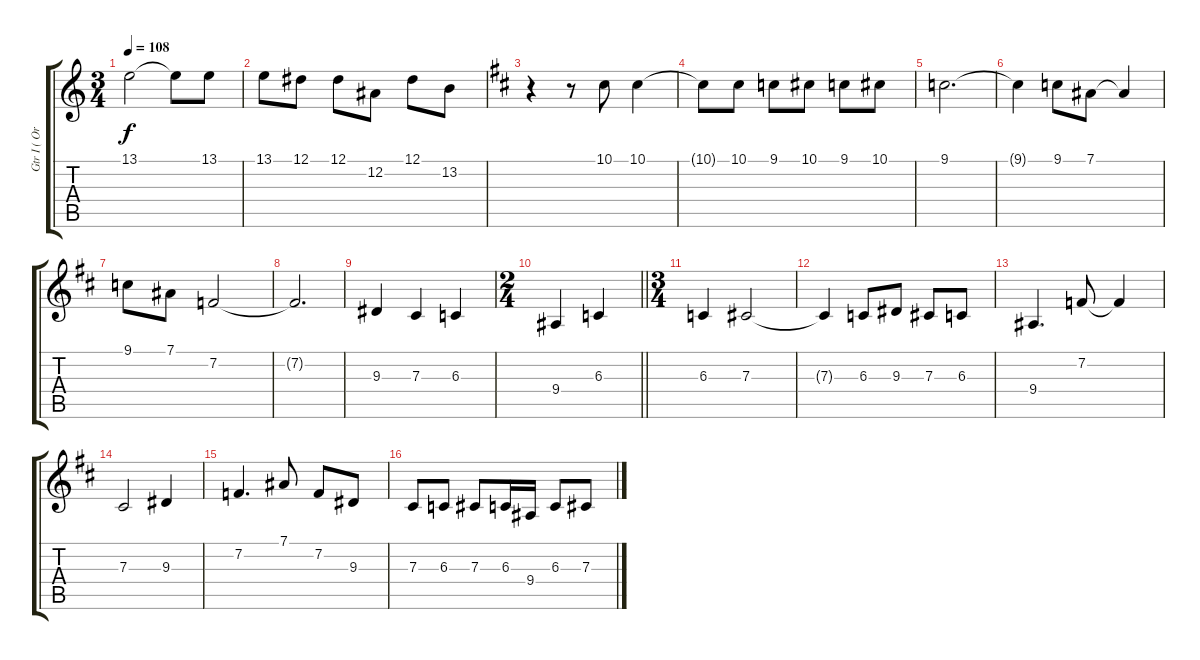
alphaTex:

\track ("Gtr I ( Orchestre )" "Gtr I ( Or") {instrument stringensemble1}
\staff {score tabs}
\tuning (Eb4 Bb3 Gb3 Db3 Ab2 Eb2) {hide}
\ts (3 4)
\tempo 108
\clef g2
\ks c
13.1.2{dy f} 13.1{t}.8 13.1.8 |
13.1.8 12.1.8 12.1.8 12.2.8 12.1.8 13.2.8 |
\ks d
r.4{volume 10} r.8 10.1.8 10.1.4 |
10.1{t}.8 10.1.8 9.1.8 10.1.8 9.1.8 10.1.8 |
9.1.2{d} |
9.1{t}.4 9.1.8 7.1.8 7.1{t}.4 |
9.1.8 7.1.8 7.2.2 |
7.2{t}.2{d} |
9.3.4 7.3.4 6.3.4 |
\ts (2 4)
\barLineRight lightlight
9.4.4 6.3.4 |
\ts (3 4)
6.3.4 7.3.2 |
7.3{t}.4 6.3.8 9.3.8 7.3.8 6.3.8 |
9.4.4{d} 7.2.8 7.2{t}.4 |
7.3.2 9.3.4 |
7.2.4{d} 7.1.8 7.2.8 9.3.8 |
7.3.8 6.3.8 7.3.8 6.3.16 9.4.16 6.3.8 7.3.8
